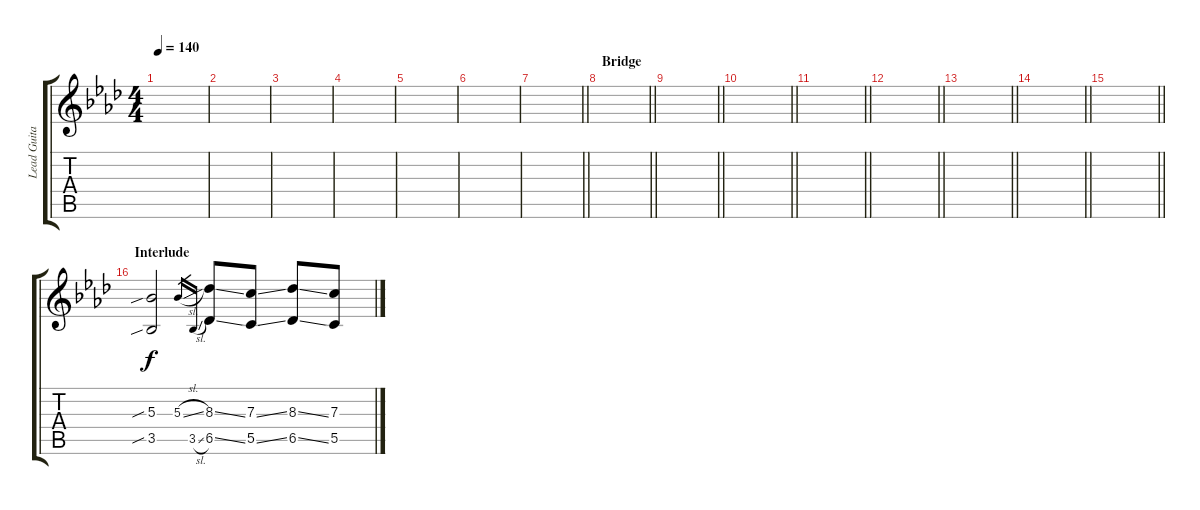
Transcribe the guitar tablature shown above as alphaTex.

\track ("Lead Guitar" "Lead Guita") {instrument distortionguitar}
\staff {score tabs}
\tuning (D4 A3 F3 C3 G2 C2) {hide}
\ts (4 4)
\tempo 140
\clef g2
\ks ab
|
|
|
|
|
|
\barLineRight lightlight
|
\section ("" "Bridge")
\barLineRight lightlight
|
\barLineRight lightlight
|
\barLineRight lightlight
|
\barLineRight lightlight
|
\barLineRight lightlight
|
\barLineRight lightlight
|
\barLineRight lightlight
|
\barLineRight lightlight
|
\section ("" "Interlude")
(5.3{sib} 3.5{sib}).2 5.3{sl}.16{gr} 3.5{sl}.16{gr} (8.3{ss} 6.5{ss}).8 (7.3{ss} 5.5{ss}).8 (8.3{ss} 6.5{ss}).8 (7.3 5.5).8
